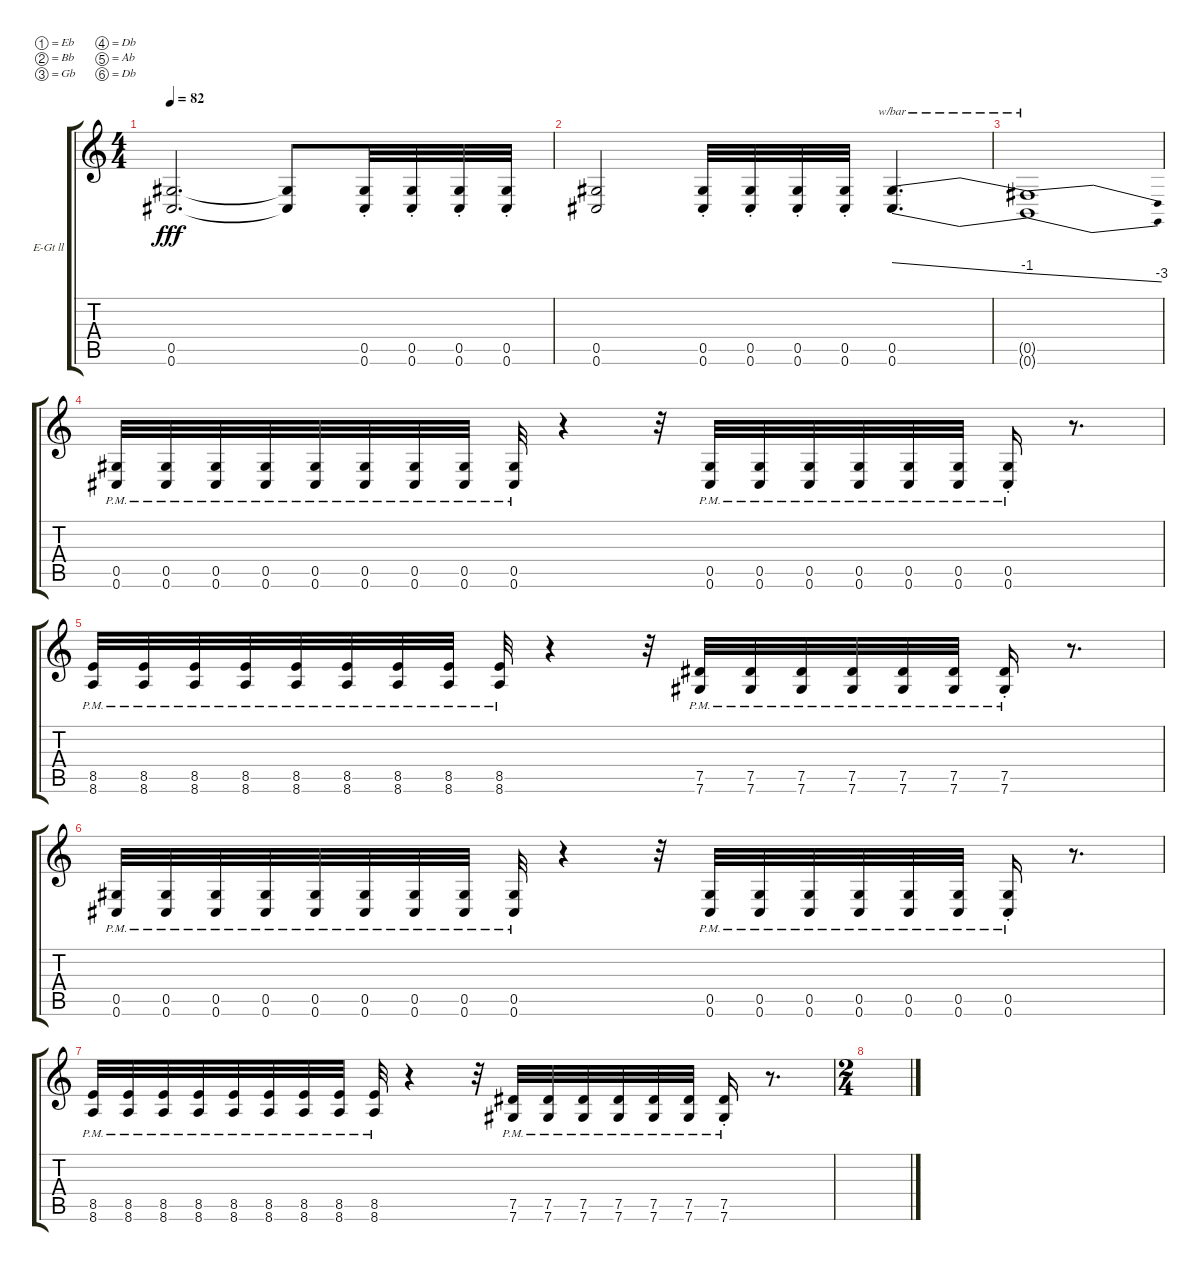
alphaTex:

\defaultSystemsLayout 4
\bracketExtendMode groupsimilarinstruments
\firstSystemTrackNameOrientation horizontal
\otherSystemsTrackNameOrientation horizontal
\track ("Guitar ll" "E-Gt ll") {instrument overdrivenguitar}
\staff {score tabs}
\tuning (Eb4 Bb3 Gb3 Db3 Ab2 Db2)
\ts (4 4)
\tempo 82
\clef g2
\ks c
(0.5{t} 0.6{t}).2{d dy fff} (0.5{t} 0.6{t}).8 (0.6{st} 0.5{st}).32 (0.6{st} 0.5{st}).32 (0.6{st} 0.5{st}).32 (0.6{st} 0.5{st}).32 |
(0.6 0.5).2 (0.5{st} 0.6{st}).32 (0.5{st} 0.6{st}).32 (0.5{st} 0.6{st}).32 (0.5{st} 0.6{st}).32 (0.5 0.6).4{d tbe (dive default 0 0 60 -4)} |
(0.5{t} 0.6{t}).1{tbe (dive default 0 -4 60 -12)} |
(0.6{pm} 0.5{pm}).32 (0.6{pm} 0.5{pm}).32 (0.6{pm} 0.5{pm}).32 (0.6{pm} 0.5{pm}).32 (0.6{pm} 0.5{pm}).32 (0.6{pm} 0.5{pm}).32 (0.6{pm} 0.5{pm}).32 (0.6{pm} 0.5{pm}).32 (0.6{pm} 0.5{pm}).32 r.4 r.32 (0.6{pm} 0.5{pm}).32 (0.6{pm} 0.5{pm}).32 (0.6{pm} 0.5{pm}).32 (0.6{pm} 0.5{pm}).32 (0.6{pm} 0.5{pm}).32 (0.6{pm} 0.5{pm}).32 (0.6{pm st} 0.5{pm st}).16 r.8{d} |
(8.6{pm} 8.5{pm}).32 (8.6{pm} 8.5{pm}).32 (8.6{pm} 8.5{pm}).32 (8.6{pm} 8.5{pm}).32 (8.6{pm} 8.5{pm}).32 (8.6{pm} 8.5{pm}).32 (8.6{pm} 8.5{pm}).32 (8.6{pm} 8.5{pm}).32 (8.6{pm} 8.5{pm}).32 r.4 r.32 (7.6{pm} 7.5{pm}).32 (7.6{pm} 7.5{pm}).32 (7.6{pm} 7.5{pm}).32 (7.6{pm} 7.5{pm}).32 (7.6{pm} 7.5{pm}).32 (7.6{pm} 7.5{pm}).32 (7.6{pm st} 7.5{pm st}).16 r.8{d} |
(0.6{pm} 0.5{pm}).32 (0.6{pm} 0.5{pm}).32 (0.6{pm} 0.5{pm}).32 (0.6{pm} 0.5{pm}).32 (0.6{pm} 0.5{pm}).32 (0.6{pm} 0.5{pm}).32 (0.6{pm} 0.5{pm}).32 (0.6{pm} 0.5{pm}).32 (0.6{pm} 0.5{pm}).32 r.4 r.32 (0.6{pm} 0.5{pm}).32 (0.6{pm} 0.5{pm}).32 (0.6{pm} 0.5{pm}).32 (0.6{pm} 0.5{pm}).32 (0.6{pm} 0.5{pm}).32 (0.6{pm} 0.5{pm}).32 (0.6{pm st} 0.5{pm st}).16 r.8{d} |
(8.6{pm} 8.5{pm}).32 (8.6{pm} 8.5{pm}).32 (8.6{pm} 8.5{pm}).32 (8.6{pm} 8.5{pm}).32 (8.6{pm} 8.5{pm}).32 (8.6{pm} 8.5{pm}).32 (8.6{pm} 8.5{pm}).32 (8.6{pm} 8.5{pm}).32 (8.6{pm} 8.5{pm}).32 r.4 r.32 (7.6{pm} 7.5{pm}).32 (7.6{pm} 7.5{pm}).32 (7.6{pm} 7.5{pm}).32 (7.6{pm} 7.5{pm}).32 (7.6{pm} 7.5{pm}).32 (7.6{pm} 7.5{pm}).32 (7.6{pm st} 7.5{pm st}).16 r.8{d} |
\ts (2 4)
